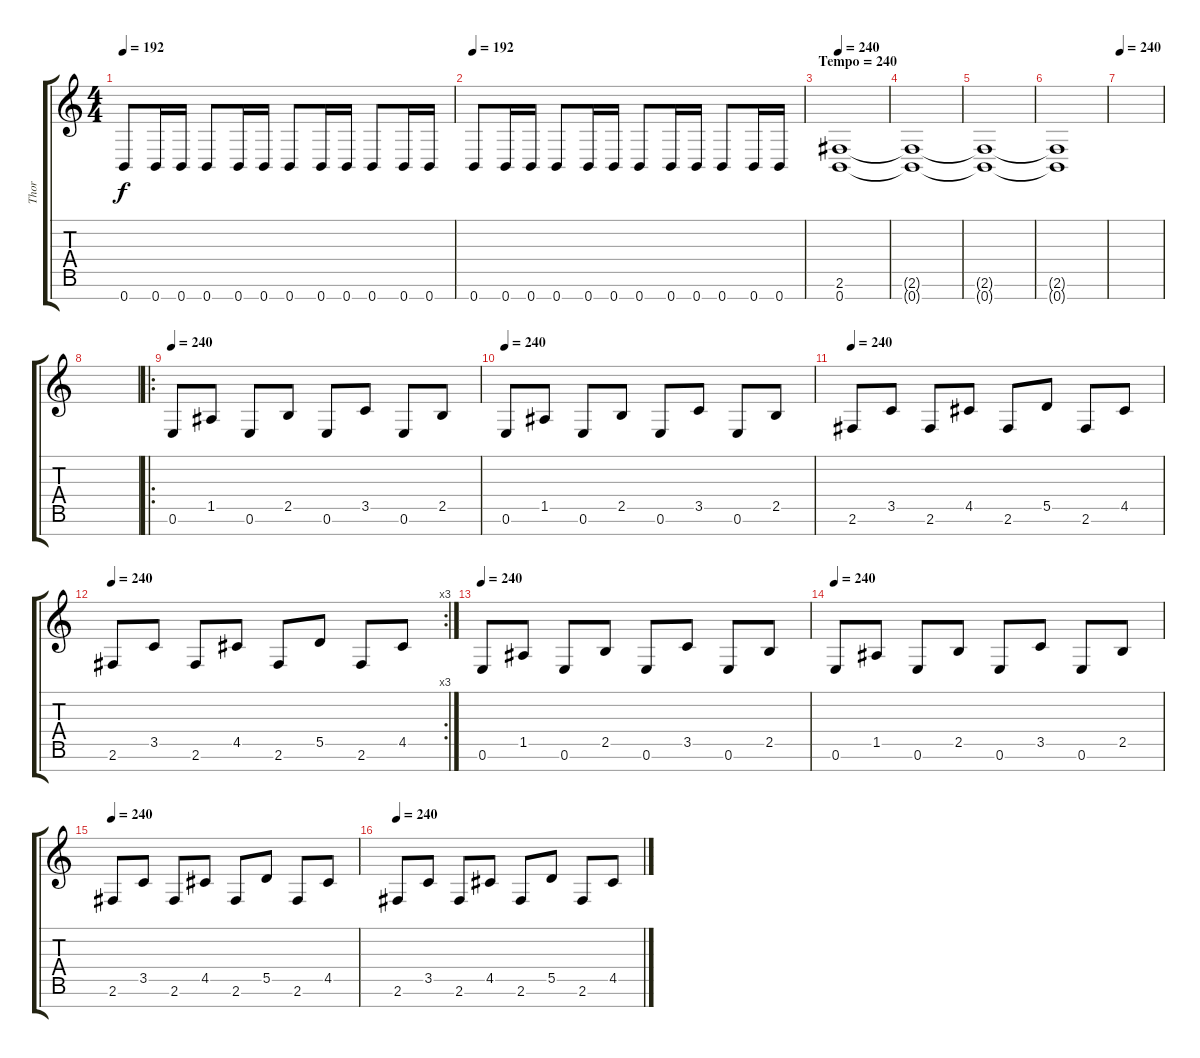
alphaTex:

\track ("Thor" "Thor") {instrument distortionguitar}
\staff {score tabs}
\tuning (E4 B3 G3 D3 A2 E2 B1) {hide}
\ts (4 4)
\tempo 192
\clef g2
\ks c
0.7.8{dy f} 0.7.16 0.7.16 0.7.8 0.7.16 0.7.16 0.7.8 0.7.16 0.7.16 0.7.8 0.7.16 0.7.16 |
\tempo 192
0.7.8 0.7.16 0.7.16 0.7.8 0.7.16 0.7.16 0.7.8 0.7.16 0.7.16 0.7.8 0.7.16 0.7.16 |
\section ("" "Tempo = 240")
\tempo 240
(2.6 0.7).1 |
(2.6{t} 0.7{t}).1 |
(2.6{t} 0.7{t}).1 |
(2.6{t} 0.7{t}).1 |
\tempo 240
|
|
\ro
\tempo 240
0.6.8 1.5.8 0.6.8 2.5.8 0.6.8 3.5.8 0.6.8 2.5.8 |
\tempo 240
0.6.8 1.5.8 0.6.8 2.5.8 0.6.8 3.5.8 0.6.8 2.5.8 |
\tempo 240
2.6.8 3.5.8 2.6.8 4.5.8 2.6.8 5.5.8 2.6.8 4.5.8 |
\rc 3
\tempo 240
2.6.8 3.5.8 2.6.8 4.5.8 2.6.8 5.5.8 2.6.8 4.5.8 |
\tempo 240
0.6.8 1.5.8 0.6.8 2.5.8 0.6.8 3.5.8 0.6.8 2.5.8 |
\tempo 240
0.6.8 1.5.8 0.6.8 2.5.8 0.6.8 3.5.8 0.6.8 2.5.8 |
\tempo 240
2.6.8 3.5.8 2.6.8 4.5.8 2.6.8 5.5.8 2.6.8 4.5.8 |
\tempo 240
2.6.8 3.5.8 2.6.8 4.5.8 2.6.8 5.5.8 2.6.8 4.5.8
